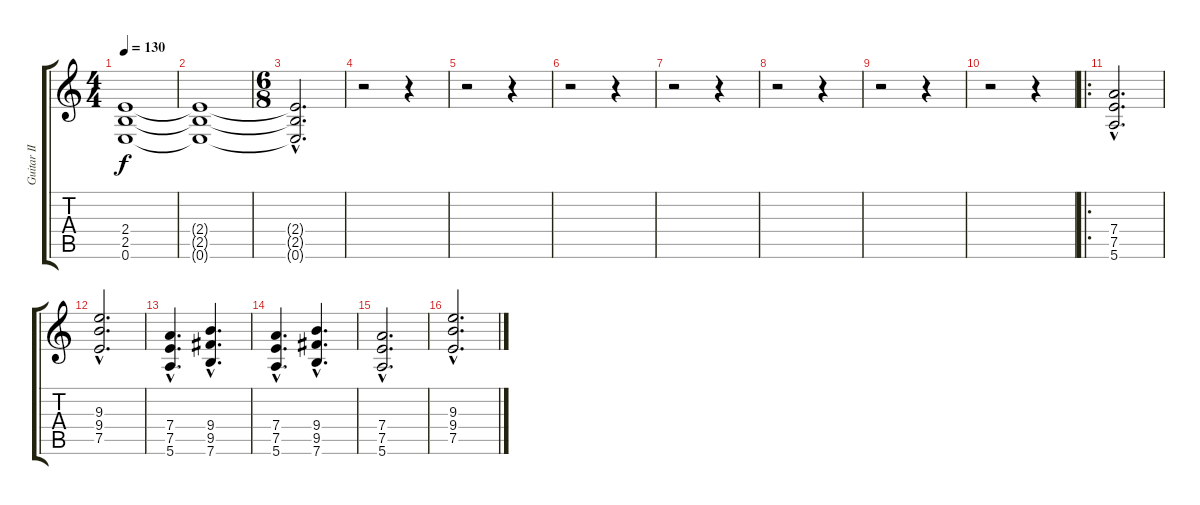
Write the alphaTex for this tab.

\track ("Guitar II" "Guitar II") {instrument distortionguitar}
\staff {score tabs}
\tuning (E4 B3 G3 D3 A2 E2) {hide}
\ts (4 4)
\tempo 130
\clef g2
\ks c
(2.4 2.5 0.6).1{dy f} |
(2.4{t} 2.5{t} 0.6{t}).1{volume 0} |
\ts (6 8)
(2.4{hac t} 2.5{hac t} 0.6{hac t}).2{d} |
r.2 r.4 |
r.2 r.4 |
r.2 r.4 |
r.2 r.4 |
r.2 r.4 |
r.2 r.4 |
r.2 r.4 |
\ro
(7.4{hac} 7.5{hac} 5.6{hac}).2{d volume 10} |
(9.3{hac} 9.4{hac} 7.5{hac}).2{d} |
(7.4{hac} 7.5{hac} 5.6{hac}).4{d} (9.4{hac} 9.5{hac} 7.6{hac}).4{d} |
(7.4{hac} 7.5{hac} 5.6{hac}).4{d} (9.4{hac} 9.5{hac} 7.6{hac}).4{d} |
(7.4{hac} 7.5{hac} 5.6{hac}).2{d} |
(9.3{hac} 9.4{hac} 7.5{hac}).2{d}
